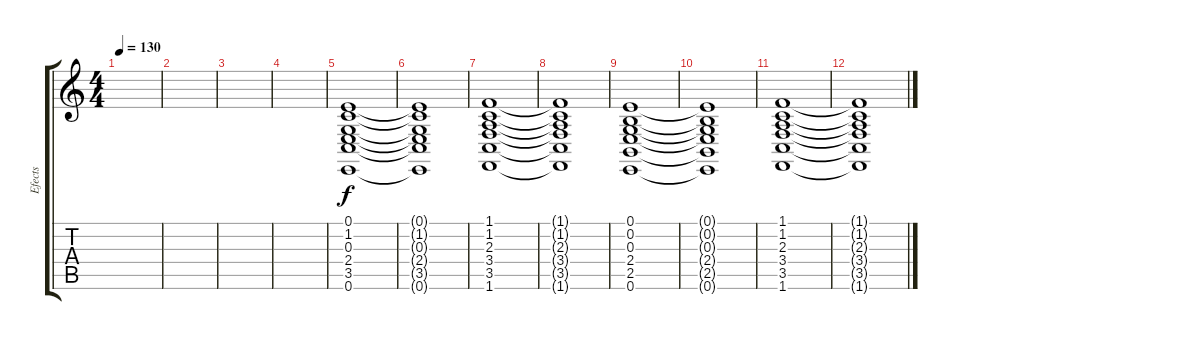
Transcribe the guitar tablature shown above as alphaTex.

\track ("Efects" "Efects") {instrument tremolostrings}
\staff {score tabs}
\tuning (E4 B3 G3 D3 A2 E2) {hide}
\ts (4 4)
\tempo 130
\clef g2
\ks c
|
|
|
|
(0.1 1.2 0.3 2.4 3.5 0.6).1 |
(0.1{t} 1.2{t} 0.3{t} 2.4{t} 3.5{t} 0.6{t}).1 |
(1.1 1.2 2.3 3.4 3.5 1.6).1 |
(1.1{t} 1.2{t} 2.3{t} 3.4{t} 3.5{t} 1.6{t}).1 |
(0.1 0.2 0.3 2.4 2.5 0.6).1 |
(0.1{t} 0.2{t} 0.3{t} 2.4{t} 2.5{t} 0.6{t}).1 |
(1.1 1.2 2.3 3.4 3.5 1.6).1 |
(1.1{t} 1.2{t} 2.3{t} 3.4{t} 3.5{t} 1.6{t}).1
